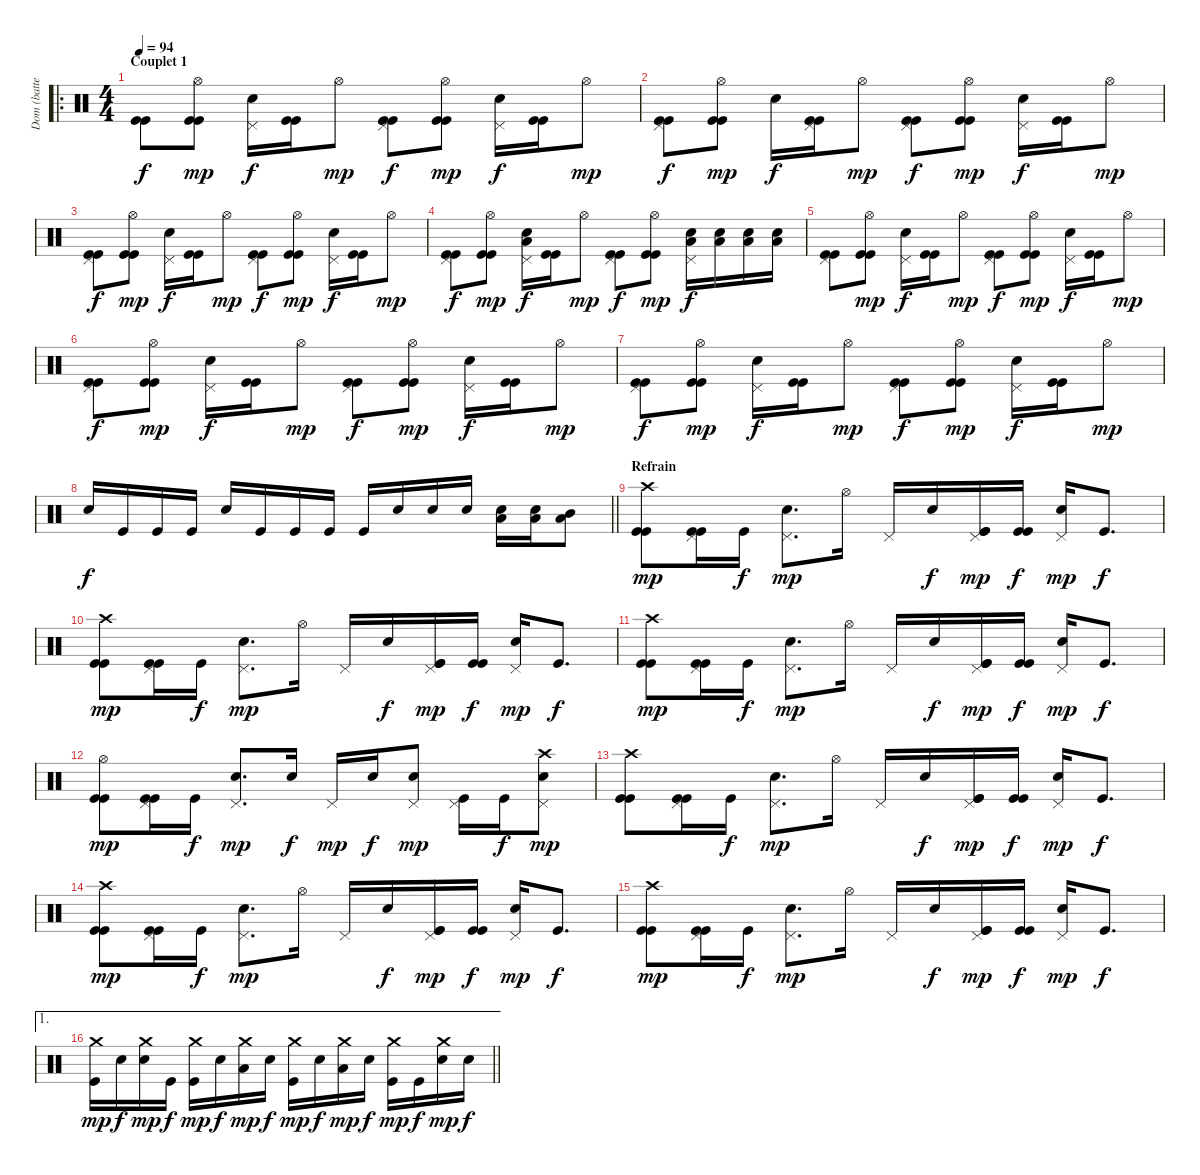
\track ("Dom (batterie)" "Dom (batte") {instrument percussion}
\staff {score}
\articulation defaults
\ro
\ts (4 4)
\section ("" "Couplet 1")
\tempo 94
\clef neutral
\ks c
("Kick (hit)" "Kick (hit)").8{dy f} ("Kick (hit)" "Kick (hit)" "Hi-Hat (open)").8{dy mp} ("Electric Snare (hit)" "Pedal Hi-Hat (hit)").16{dy f} ("Kick (hit)" "Kick (hit)").16 "Hi-Hat (open)".8{dy mp} ("Kick (hit)" "Kick (hit)" "Pedal Hi-Hat (hit)").8{dy f} ("Kick (hit)" "Kick (hit)" "Hi-Hat (open)").8{dy mp} ("Electric Snare (hit)" "Pedal Hi-Hat (hit)").16{dy f} ("Kick (hit)" "Kick (hit)").16 "Hi-Hat (open)".8{dy mp} |
("Kick (hit)" "Kick (hit)" "Pedal Hi-Hat (hit)").8{dy f} ("Kick (hit)" "Kick (hit)" "Hi-Hat (open)").8{dy mp} "Electric Snare (hit)".16{dy f} ("Kick (hit)" "Kick (hit)" "Pedal Hi-Hat (hit)").16 "Hi-Hat (open)".8{dy mp} ("Kick (hit)" "Kick (hit)" "Pedal Hi-Hat (hit)").8{dy f} ("Kick (hit)" "Kick (hit)" "Hi-Hat (open)").8{dy mp} ("Electric Snare (hit)" "Pedal Hi-Hat (hit)").16{dy f} ("Kick (hit)" "Kick (hit)").16 "Hi-Hat (open)".8{dy mp} |
("Kick (hit)" "Kick (hit)" "Pedal Hi-Hat (hit)").8{dy f} ("Kick (hit)" "Kick (hit)" "Hi-Hat (open)").8{dy mp} ("Electric Snare (hit)" "Pedal Hi-Hat (hit)").16{dy f} ("Kick (hit)" "Kick (hit)").16 "Hi-Hat (open)".8{dy mp} ("Kick (hit)" "Kick (hit)" "Pedal Hi-Hat (hit)").8{dy f} ("Kick (hit)" "Kick (hit)" "Hi-Hat (open)").8{dy mp} ("Electric Snare (hit)" "Pedal Hi-Hat (hit)").16{dy f} ("Kick (hit)" "Kick (hit)").16 "Hi-Hat (open)".8{dy mp} |
("Kick (hit)" "Kick (hit)" "Pedal Hi-Hat (hit)").8{dy f} ("Kick (hit)" "Kick (hit)" "Hi-Hat (open)").8{dy mp} ("Electric Snare (hit)" "Low Floor Tom (hit)" "Pedal Hi-Hat (hit)").16{dy f} ("Kick (hit)" "Kick (hit)").16 "Hi-Hat (open)".8{dy mp} ("Kick (hit)" "Kick (hit)" "Pedal Hi-Hat (hit)").8{dy f} ("Kick (hit)" "Kick (hit)" "Hi-Hat (open)").8{dy mp} ("Electric Snare (hit)" "Low Floor Tom (hit)" "Pedal Hi-Hat (hit)").16{dy f} ("Electric Snare (hit)" "Low Floor Tom (hit)").16 ("Electric Snare (hit)" "Low Floor Tom (hit)").16 ("Electric Snare (hit)" "Low Floor Tom (hit)").16 |
("Kick (hit)" "Kick (hit)" "Pedal Hi-Hat (hit)").8 ("Kick (hit)" "Kick (hit)" "Hi-Hat (open)").8{dy mp} ("Electric Snare (hit)" "Pedal Hi-Hat (hit)").16{dy f} ("Kick (hit)" "Kick (hit)").16 "Hi-Hat (open)".8{dy mp} ("Kick (hit)" "Kick (hit)" "Pedal Hi-Hat (hit)").8{dy f} ("Kick (hit)" "Kick (hit)" "Hi-Hat (open)").8{dy mp} ("Electric Snare (hit)" "Pedal Hi-Hat (hit)").16{dy f} ("Kick (hit)" "Kick (hit)").16 "Hi-Hat (open)".8{dy mp} |
("Kick (hit)" "Kick (hit)" "Pedal Hi-Hat (hit)").8{dy f} ("Kick (hit)" "Kick (hit)" "Hi-Hat (open)").8{dy mp} ("Electric Snare (hit)" "Pedal Hi-Hat (hit)").16{dy f} ("Kick (hit)" "Kick (hit)").16 "Hi-Hat (open)".8{dy mp} ("Kick (hit)" "Kick (hit)" "Pedal Hi-Hat (hit)").8{dy f} ("Kick (hit)" "Kick (hit)" "Hi-Hat (open)").8{dy mp} ("Electric Snare (hit)" "Pedal Hi-Hat (hit)").16{dy f} ("Kick (hit)" "Kick (hit)").16 "Hi-Hat (open)".8{dy mp} |
("Kick (hit)" "Kick (hit)" "Pedal Hi-Hat (hit)").8{dy f} ("Kick (hit)" "Kick (hit)" "Hi-Hat (open)").8{dy mp} ("Electric Snare (hit)" "Pedal Hi-Hat (hit)").16{dy f} ("Kick (hit)" "Kick (hit)").16 "Hi-Hat (open)".8{dy mp} ("Kick (hit)" "Kick (hit)" "Pedal Hi-Hat (hit)").8{dy f} ("Kick (hit)" "Kick (hit)" "Hi-Hat (open)").8{dy mp} ("Electric Snare (hit)" "Pedal Hi-Hat (hit)").16{dy f} ("Kick (hit)" "Kick (hit)").16 "Hi-Hat (open)".8{dy mp} |
\barLineRight lightlight "Electric Snare (hit)".16{dy f} "Kick (hit)".16 "Kick (hit)".16 "Kick (hit)".16 "Electric Snare (hit)".16 "Kick (hit)".16 "Kick (hit)".16 "Kick (hit)".16 "Kick (hit)".16 "Electric Snare (hit)".16 "Electric Snare (hit)".16 "Electric Snare (hit)".16
("Electric Snare (hit)" "Low Floor Tom (hit)").16 ("Electric Snare (hit)" "Low Floor Tom (hit)").16 ("Mid Tom (hit)" "Low Floor Tom (hit)").8 |
\section ("" "Refrain")
("Kick (hit)" "Kick (hit)" "Crash high (hit)").8{dy mp} ("Kick (hit)" "Kick (hit)" "Pedal Hi-Hat (hit)").16 "Kick (hit)".16{dy f} ("Electric Snare (hit)" "Pedal Hi-Hat (hit)").8{d dy mp} "Hi-Hat (open)".16 "Pedal Hi-Hat (hit)".16 "Electric Snare (hit)".16{dy f} ("Kick (hit)" "Kick (hit)" "Pedal Hi-Hat (hit)").16{dy mp} ("Kick (hit)" "Kick (hit)").16{dy f} ("Electric Snare (hit)" "Pedal Hi-Hat (hit)").16{dy mp} "Kick (hit)".8{d dy f} |
("Kick (hit)" "Kick (hit)" "Crash high (hit)").8{dy mp} ("Kick (hit)" "Kick (hit)" "Pedal Hi-Hat (hit)").16 "Kick (hit)".16{dy f} ("Electric Snare (hit)" "Pedal Hi-Hat (hit)").8{d dy mp} "Hi-Hat (open)".16 "Pedal Hi-Hat (hit)".16 "Electric Snare (hit)".16{dy f} ("Kick (hit)" "Kick (hit)" "Pedal Hi-Hat (hit)").16{dy mp} ("Kick (hit)" "Kick (hit)").16{dy f} ("Electric Snare (hit)" "Pedal Hi-Hat (hit)").16{dy mp} "Kick (hit)".8{d dy f} |
("Kick (hit)" "Kick (hit)" "Crash high (hit)").8{dy mp} ("Kick (hit)" "Kick (hit)" "Pedal Hi-Hat (hit)").16 "Kick (hit)".16{dy f} ("Electric Snare (hit)" "Pedal Hi-Hat (hit)").8{d dy mp} "Hi-Hat (open)".16 "Pedal Hi-Hat (hit)".16 "Electric Snare (hit)".16{dy f} ("Kick (hit)" "Kick (hit)" "Pedal Hi-Hat (hit)").16{dy mp} ("Kick (hit)" "Kick (hit)").16{dy f} ("Electric Snare (hit)" "Pedal Hi-Hat (hit)").16{dy mp} "Kick (hit)".8{d dy f} |
("Kick (hit)" "Kick (hit)" "Hi-Hat (open)").8{dy mp} ("Kick (hit)" "Kick (hit)" "Pedal Hi-Hat (hit)").16 "Kick (hit)".16{dy f} ("Electric Snare (hit)" "Pedal Hi-Hat (hit)").8{d dy mp} "Electric Snare (hit)".16{dy f} "Pedal Hi-Hat (hit)".16{dy mp} "Electric Snare (hit)".16{dy f} ("Electric Snare (hit)" "Pedal Hi-Hat (hit)").8{dy mp} ("Kick (hit)" "Pedal Hi-Hat (hit)").16 "Kick (hit)".16{dy f} ("Electric Snare (hit)" "Crash high (hit)" "Pedal Hi-Hat (hit)").8{dy mp} |
("Kick (hit)" "Kick (hit)" "Crash high (hit)").8 ("Kick (hit)" "Kick (hit)" "Pedal Hi-Hat (hit)").16 "Kick (hit)".16{dy f} ("Electric Snare (hit)" "Pedal Hi-Hat (hit)").8{d dy mp} "Hi-Hat (open)".16 "Pedal Hi-Hat (hit)".16 "Electric Snare (hit)".16{dy f} ("Kick (hit)" "Kick (hit)" "Pedal Hi-Hat (hit)").16{dy mp} ("Kick (hit)" "Kick (hit)").16{dy f} ("Electric Snare (hit)" "Pedal Hi-Hat (hit)").16{dy mp} "Kick (hit)".8{d dy f} |
("Kick (hit)" "Kick (hit)" "Crash high (hit)").8{dy mp} ("Kick (hit)" "Kick (hit)" "Pedal Hi-Hat (hit)").16 "Kick (hit)".16{dy f} ("Electric Snare (hit)" "Pedal Hi-Hat (hit)").8{d dy mp} "Hi-Hat (open)".16 "Pedal Hi-Hat (hit)".16 "Electric Snare (hit)".16{dy f} ("Kick (hit)" "Kick (hit)" "Pedal Hi-Hat (hit)").16{dy mp} ("Kick (hit)" "Kick (hit)").16{dy f} ("Electric Snare (hit)" "Pedal Hi-Hat (hit)").16{dy mp} "Kick (hit)".8{d dy f} |
("Kick (hit)" "Kick (hit)" "Crash high (hit)").8{dy mp} ("Kick (hit)" "Kick (hit)" "Pedal Hi-Hat (hit)").16 "Kick (hit)".16{dy f} ("Electric Snare (hit)" "Pedal Hi-Hat (hit)").8{d dy mp} "Hi-Hat (open)".16 "Pedal Hi-Hat (hit)".16 "Electric Snare (hit)".16{dy f} ("Kick (hit)" "Kick (hit)" "Pedal Hi-Hat (hit)").16{dy mp} ("Kick (hit)" "Kick (hit)").16{dy f} ("Electric Snare (hit)" "Pedal Hi-Hat (hit)").16{dy mp} "Kick (hit)".8{d dy f} |
\ae 1
\barLineRight lightlight
("Kick (hit)" "Crash medium (hit)").16{dy mp} "Electric Snare (hit)".16{dy f} ("Electric Snare (hit)" "Crash medium (hit)").16{dy mp} "Kick (hit)".16{dy f} ("Kick (hit)" "Crash medium (hit)").16{dy mp} "Electric Snare (hit)".16{dy f} ("Low Floor Tom (hit)" "Crash medium (hit)").16{dy mp} "Electric Snare (hit)".16{dy f} ("Kick (hit)" "Crash medium (hit)").16{dy mp} "Electric Snare (hit)".16{dy f} ("Low Floor Tom (hit)" "Crash medium (hit)").16{dy mp} "Electric Snare (hit)".16{dy f} ("Kick (hit)" "Crash medium (hit)").16{dy mp} "Kick (hit)".16{dy f} ("Electric Snare (hit)" "Crash medium (hit)").16{dy mp} "Electric Snare (hit)".16{dy f}
